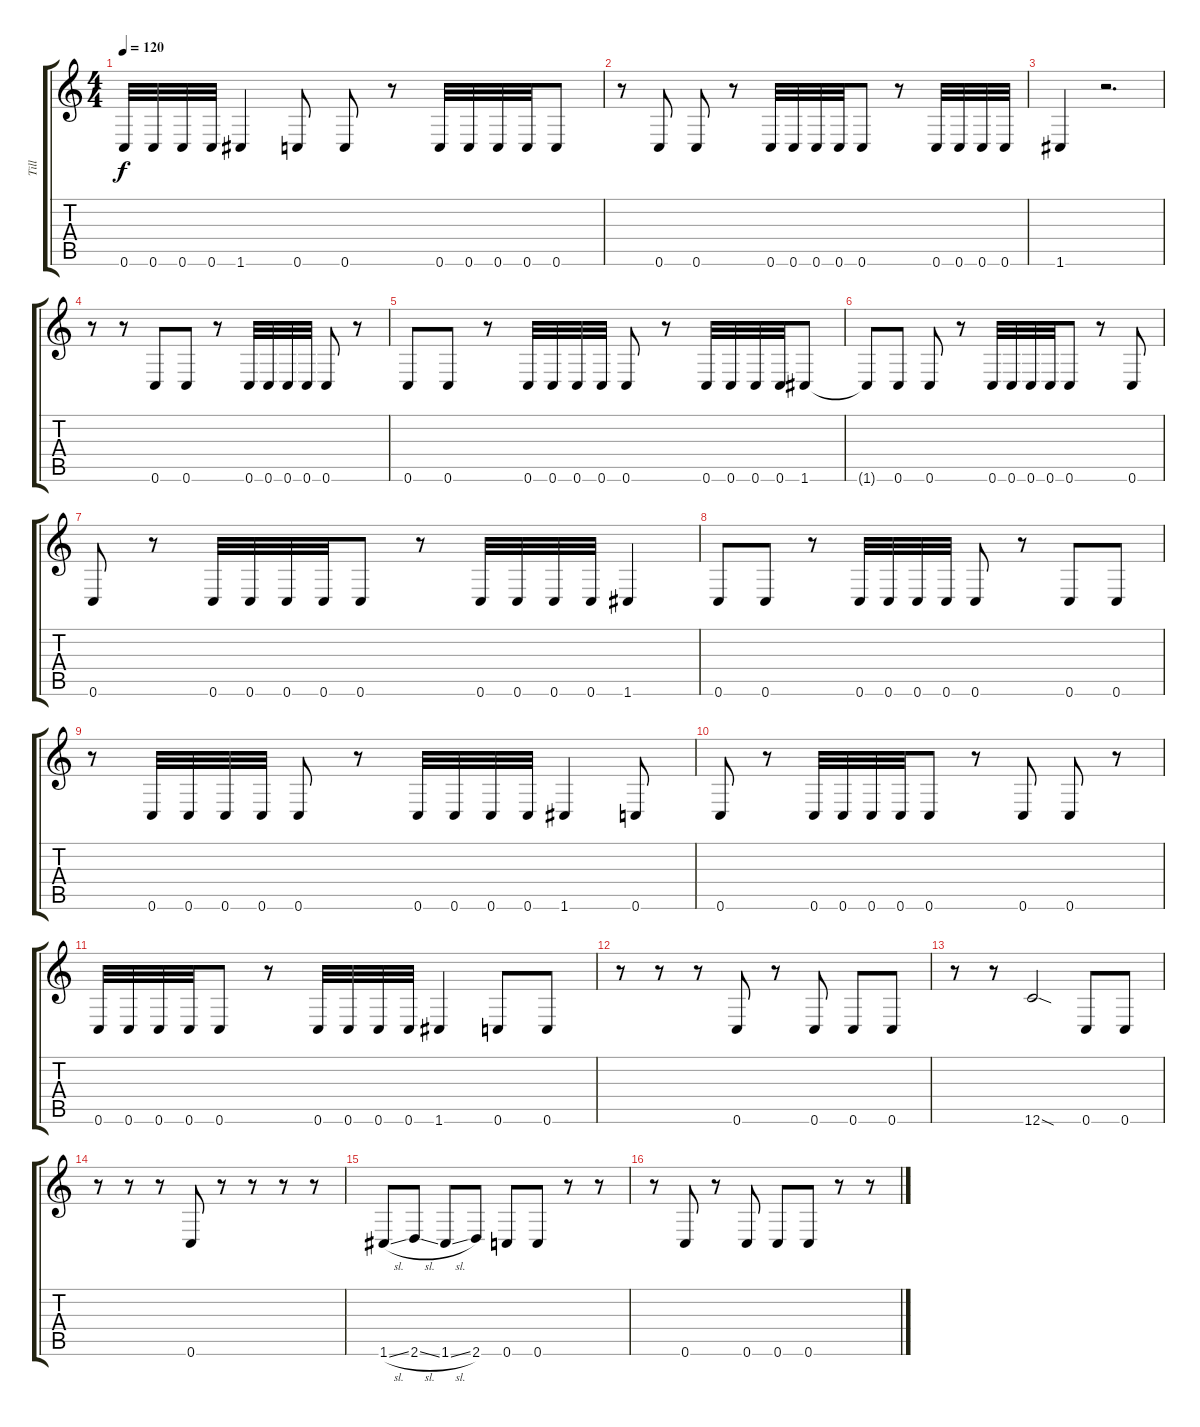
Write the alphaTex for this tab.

\track ("Till" "Till") {instrument electricbassfinger}
\staff {score tabs}
\tuning (D4 A3 F3 C3 G2 C2) {hide}
\ts (4 4)
\tempo 120
\clef g2
\ks c
0.6.32{dy f} 0.6.32 0.6.32 0.6.32 1.6.4 0.6.8 0.6.8 r.8 0.6.32 0.6.32 0.6.32 0.6.32 0.6.8 |
r.8 0.6.8 0.6.8 r.8 0.6.32 0.6.32 0.6.32 0.6.32 0.6.8 r.8 0.6.32 0.6.32 0.6.32 0.6.32 |
1.6.4 r.2{d} |
r.8 r.8 0.6.8 0.6.8 r.8 0.6.32 0.6.32 0.6.32 0.6.32 0.6.8 r.8 |
0.6.8 0.6.8 r.8 0.6.32 0.6.32 0.6.32 0.6.32 0.6.8 r.8 0.6.32 0.6.32 0.6.32 0.6.32 1.6.8 |
1.6{t}.8 0.6.8 0.6.8 r.8 0.6.32 0.6.32 0.6.32 0.6.32 0.6.8 r.8 0.6.8 |
0.6.8 r.8 0.6.32 0.6.32 0.6.32 0.6.32 0.6.8 r.8 0.6.32 0.6.32 0.6.32 0.6.32 1.6.4 |
0.6.8 0.6.8 r.8 0.6.32 0.6.32 0.6.32 0.6.32 0.6.8 r.8 0.6.8 0.6.8 |
r.8 0.6.32 0.6.32 0.6.32 0.6.32 0.6.8 r.8 0.6.32 0.6.32 0.6.32 0.6.32 1.6.4 0.6.8 |
0.6.8 r.8 0.6.32 0.6.32 0.6.32 0.6.32 0.6.8 r.8 0.6.8 0.6.8 r.8 |
0.6.32 0.6.32 0.6.32 0.6.32 0.6.8 r.8 0.6.32 0.6.32 0.6.32 0.6.32 1.6.4 0.6.8 0.6.8 |
r.8 r.8 r.8 0.6.8 r.8 0.6.8 0.6.8 0.6.8 |
r.8 r.8 12.6{sod}.2 0.6.8 0.6.8 |
r.8 r.8 r.8 0.6.8 r.8 r.8 r.8 r.8 |
1.6{sl}.8 2.6{sl}.8 1.6{sl}.8 2.6.8 0.6.8 0.6.8 r.8 r.8 |
r.8 0.6.8 r.8 0.6.8 0.6.8 0.6.8 r.8 r.8
